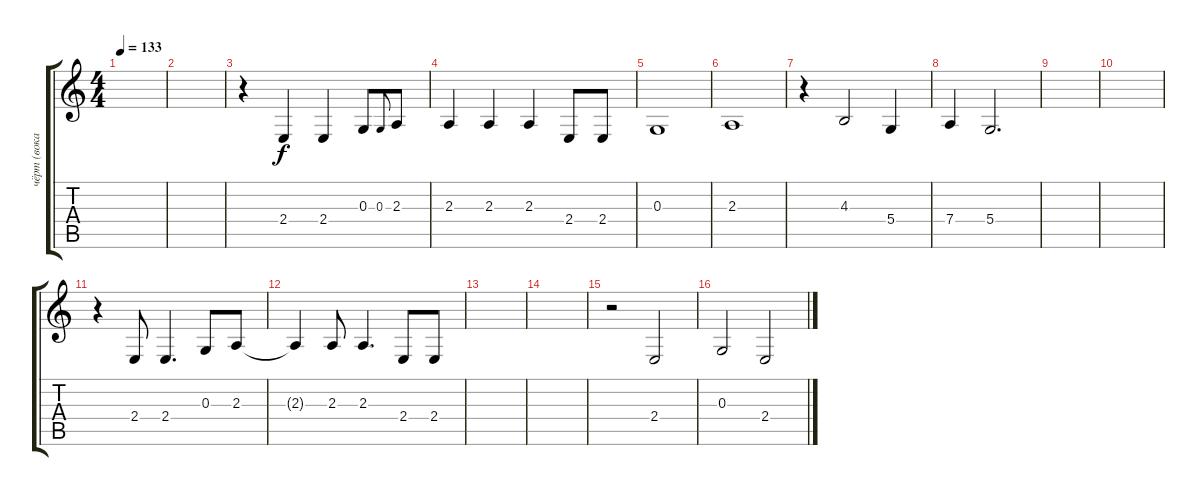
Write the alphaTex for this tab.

\track ("чёрт (вокал)" "чёрт (вока") {instrument lead6voice}
\staff {score tabs}
\tuning (E4 B3 G3 D3 A2 E2) {hide}
\ts (4 4)
\tempo 133
\clef g2
\ks c
|
|
r.4 2.4.4 2.4.4 0.3.8 0.3.8{gr onbeat} 2.3.8 |
2.3.4 2.3.4 2.3.4 2.4.8 2.4.8 |
0.3.1 |
2.3.1 |
r.4 4.3.2 5.4.4 |
7.4.4 5.4.2{d} |
|
|
r.4 2.4.8 2.4.4{d} 0.3.8 2.3.8 |
2.3{t}.4 2.3.8 2.3.4{d} 2.4.8 2.4.8 |
|
|
r.2 2.4.2 |
0.3.2 2.4.2
